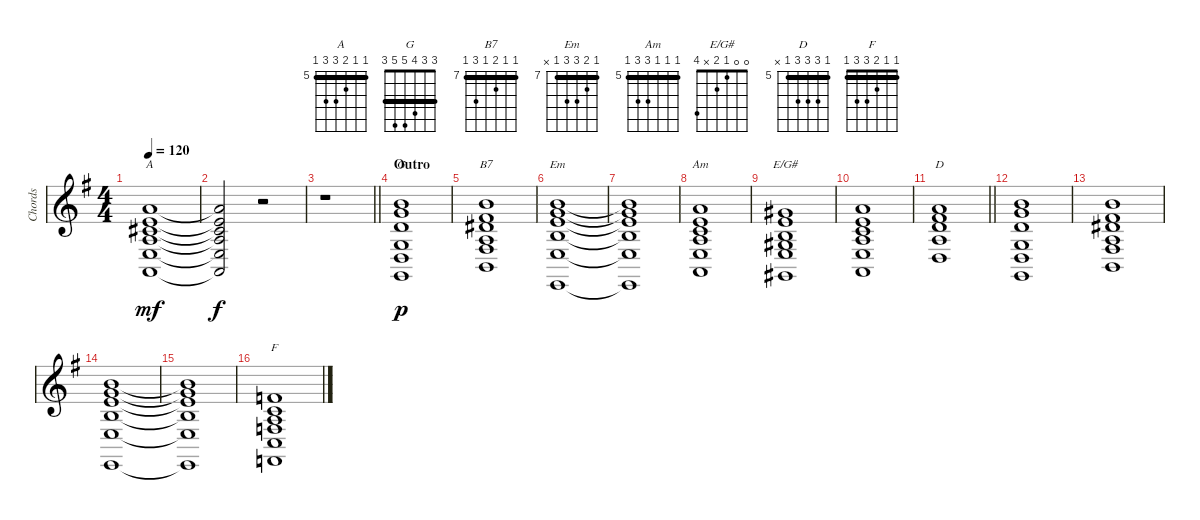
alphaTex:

\track ("Chords" "Chords") {instrument stringensemble1}
\staff {score}
\tuning (E4 B3 G3 D3 A2 E2) {hide}
\chord ("A" 5 5 6 7 7 5) {firstfret 5 barre 5}
\chord ("G" 3 3 4 5 5 3) {barre 3}
\chord ("B7" 7 7 8 7 9 7) {firstfret 7 barre 7}
\chord ("Em" 7 8 9 9 7 x) {firstfret 7 barre 7}
\chord ("Am" 5 5 5 7 7 5) {firstfret 5 barre 5}
\chord ("E/G#" 0 0 1 2 x 4)
\chord ("D" 5 7 7 7 5 x) {firstfret 5 barre 5}
\chord ("F" 1 1 2 3 3 1) {barre 1}
\ts (4 4)
\tempo 120
\clef g2
\ks eminor
(5.1 5.2 6.3 7.4 7.5 5.6).1{ch "A" dy mf} |
(5.1{t} 5.2{t} 6.3{t} 7.4{t} 7.5{t} 5.6{t}).2{dy f} r.2 |
\barLineRight lightlight
r.1 |
\section ("" "Outro")
(7.1 8.2 7.3 5.4 5.5 3.6).1{ch "G" dy p} |
(7.1 7.2 8.3 7.4 9.5 7.6).1{ch "B7"} |
(7.1 8.2 9.3 9.4 7.5 0.6).1{ch "Em"} |
(7.1{t} 8.2{t} 9.3{t} 9.4{t} 7.5{t} 0.6{t}).1 |
(5.1 5.2 5.3 7.4 7.5 5.6).1{ch "Am"} |
(4.1 5.2 4.3 6.4 7.5 4.6).1{ch "E/G#"} |
(5.1 5.2 5.3 7.4 7.5 5.6).1 |
\barLineRight lightlight
(5.1 7.2 7.3 7.4 5.5).1{ch "D"} |
\section ("" "")
(7.1 8.2 7.3 5.4 5.5 3.6).1 |
(7.1 7.2 8.3 7.4 9.5 7.6).1 |
(7.1 8.2 9.3 9.4 7.5 0.6).1 |
(7.1{t} 8.2{t} 9.3{t} 9.4{t} 7.5{t} 0.6{t}).1 |
(1.1 1.2 2.3 3.4 3.5 1.6).1{ch "F"}
